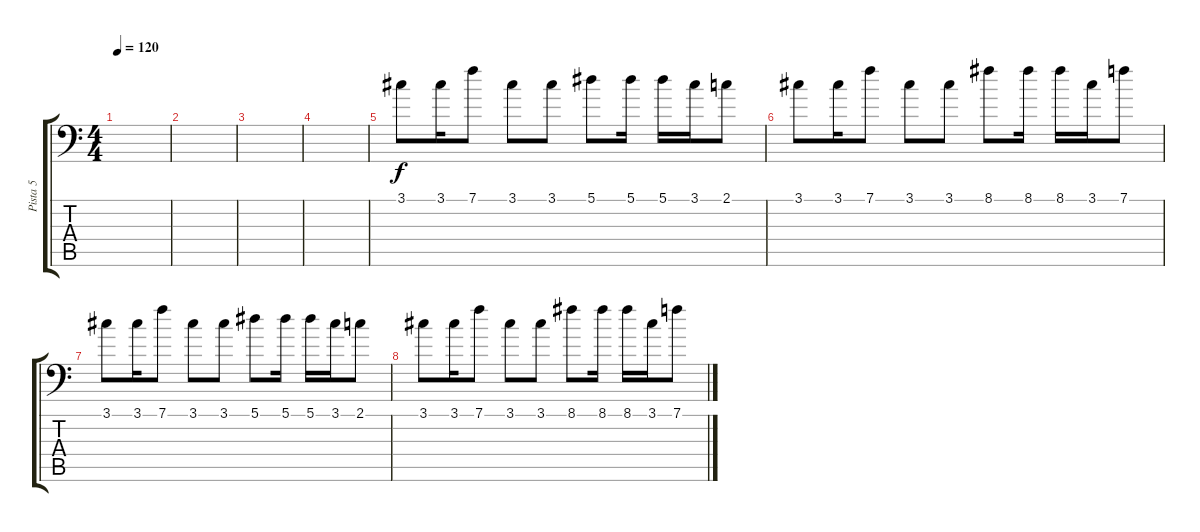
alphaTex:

\track ("Pista 5" "Pista 5") {instrument distortionguitar}
\staff {score tabs}
\tuning (Bb3 F3 Db3 Ab2 Eb2 Bb1) {hide}
\ts (4 4)
\tempo 120
\clef f4
\ks c
|
|
|
|
3.1.8 3.1.16 7.1.8 3.1.8 3.1.8 5.1.8 5.1.16 5.1.16 3.1.16 2.1.8 |
3.1.8 3.1.16 7.1.8 3.1.8 3.1.8 8.1.8 8.1.16 8.1.16 3.1.16 7.1.8 |
3.1.8 3.1.16 7.1.8 3.1.8 3.1.8 5.1.8 5.1.16 5.1.16 3.1.16 2.1.8 |
3.1.8 3.1.16 7.1.8 3.1.8 3.1.8 8.1.8 8.1.16 8.1.16 3.1.16 7.1.8
